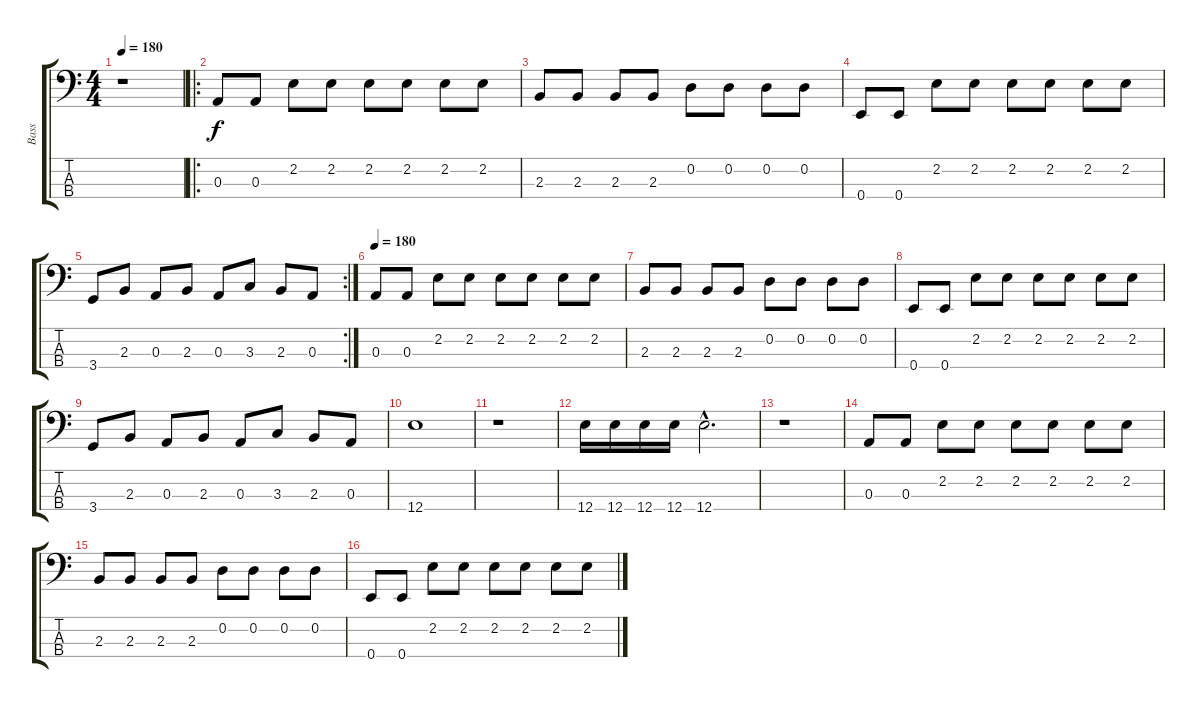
\track ("Bass" "Bass") {instrument electricbassfinger}
\staff {score tabs}
\tuning (G2 D2 A1 E1) {hide}
\ts (4 4)
\tempo 180
\clef f4
\ks c
r.1{dy f} |
\ro
0.3.8 0.3.8 2.2.8 2.2.8 2.2.8 2.2.8 2.2.8 2.2.8 |
2.3.8 2.3.8 2.3.8 2.3.8 0.2.8 0.2.8 0.2.8 0.2.8 |
0.4.8 0.4.8 2.2.8 2.2.8 2.2.8 2.2.8 2.2.8 2.2.8 |
\rc 2
3.4.8 2.3.8 0.3.8 2.3.8 0.3.8 3.3.8 2.3.8 0.3.8 |
\tempo 180
0.3.8 0.3.8 2.2.8 2.2.8 2.2.8 2.2.8 2.2.8 2.2.8 |
2.3.8 2.3.8 2.3.8 2.3.8 0.2.8 0.2.8 0.2.8 0.2.8 |
0.4.8 0.4.8 2.2.8 2.2.8 2.2.8 2.2.8 2.2.8 2.2.8 |
3.4.8 2.3.8 0.3.8 2.3.8 0.3.8 3.3.8 2.3.8 0.3.8 |
12.4.1 |
r.1 |
12.4.16 12.4.16 12.4.16 12.4.16 12.4{hac}.2{d} |
r.1 |
0.3.8 0.3.8 2.2.8 2.2.8 2.2.8 2.2.8 2.2.8 2.2.8 |
2.3.8 2.3.8 2.3.8 2.3.8 0.2.8 0.2.8 0.2.8 0.2.8 |
0.4.8 0.4.8 2.2.8 2.2.8 2.2.8 2.2.8 2.2.8 2.2.8
